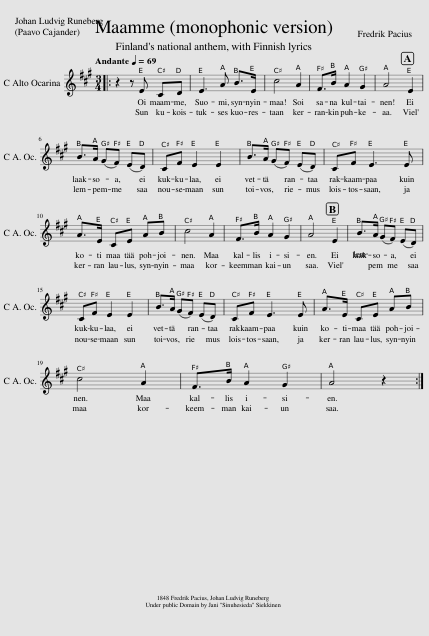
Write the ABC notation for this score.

X:1
L:1/8
Q:1/4=69
M:3/4
I:linebreak $
K:A
V:1 treble
V:1
|: z2 z E CD | E3 A B>E | c4 A2 | F>B A2 G2 | A4 E2 |$ %5
 B>A (GF) (ED) | CF E2 E2 | B>A (GF) (ED) | CF E3 E |$ A>E CE AB | %10
 c4 A2 | F>B A2 G2 | A4 E2 | B>A (GF) (ED) |$ CF E2 E2 | %15
 B>A (GF) (ED) | CF E3 E | A>E CE AB |$ c4 A2 | F>B A2 G2 | %20
 A4 z2 :| %21
